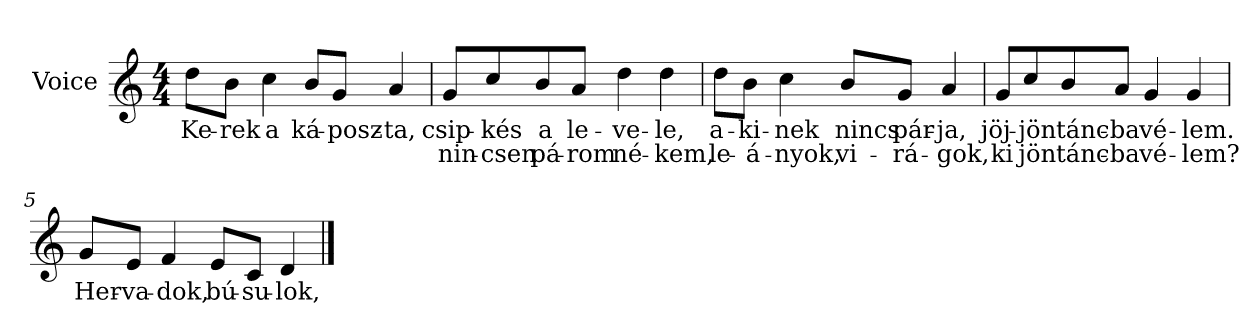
**kern	**text	**text
*part1	*part1	*part1
*staff1	*staff1	*staff1
*I"Voice	*	*
*clefG2	*	*
*k[]	*	*
*C:	*	*
*M4/4	*	*
=1	=1	=1
8dd\L	Ke-	.
8b\J	-rek	.
4cc\	a	.
8b/L	ká-	.
8g/J	-posz-	.
4a/	-ta,	.
=2	=2	=2
8g/L	csip-	nin-
8cc/	-kés	-csen
8b/	a	pá-
8a/J	le-	-rom
4dd\	-ve-	né-
4dd\	-le,	-kem,
=3	=3	=3
8dd\L	a-	le-
8b\J	-ki-	á-
4cc\	-nek	-nyok,
8b/L	nincs	vi-
8g/J	pár-	-rá-
4a/	-ja,	-gok,
!!LO:LB:g=z
=4	=4	=4
8g/L	jöj-	ki
8cc/	-jön	jön
8b/	tánc-	tánc-
8a/J	-ba	-ba
4g/	vé-	vé-
4g/	-lem.	-lem?
=5	=5	=5
8g/L	Her-	.
8e/J	-va-	.
4f/	-dok,	.
8e/L	bú-	.
8c/J	-su-	.
4d/	-lok,	.
==	==	==
*-	*-	*-
